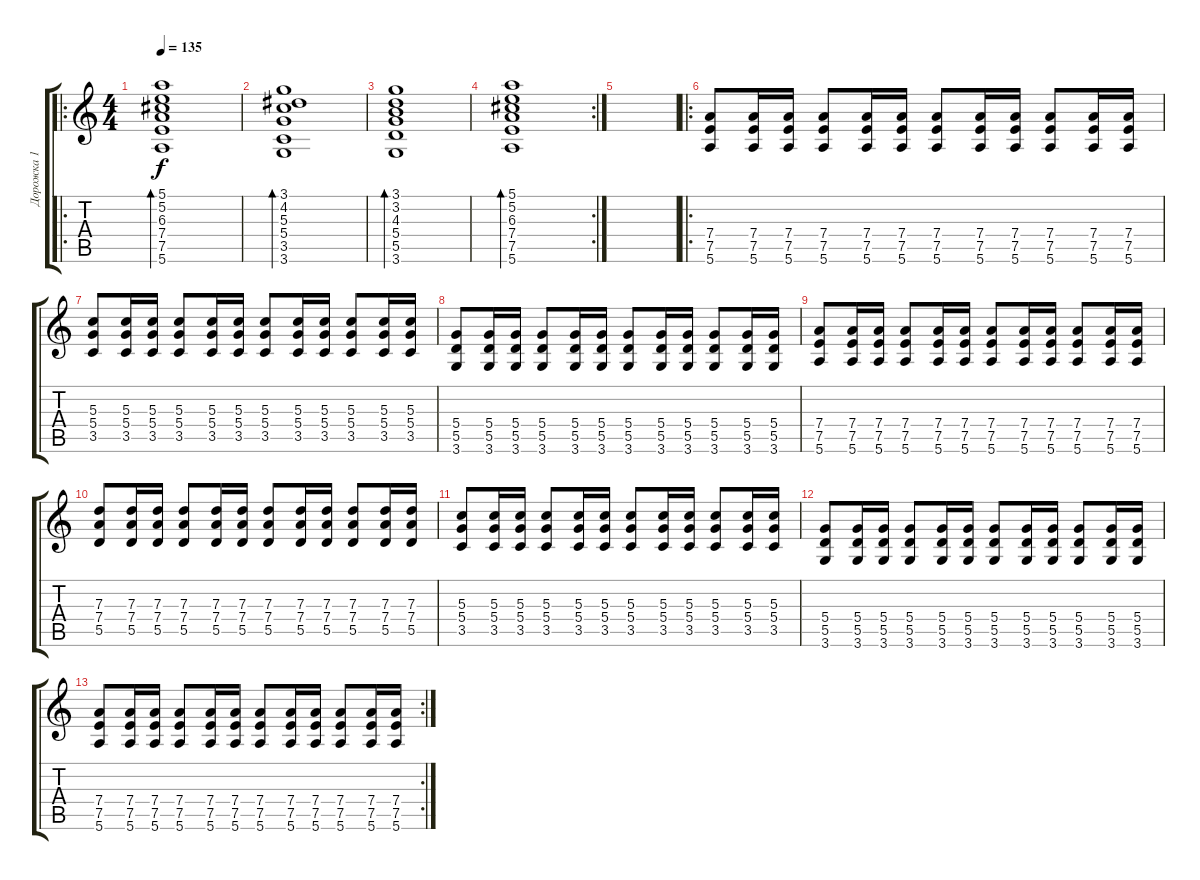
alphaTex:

\track ("Дорожка 1" "Дорожка 1") {instrument acousticguitarsteel}
\staff {score tabs}
\tuning (E4 B3 G3 D3 A2 E2) {hide}
\ro
\ts (4 4)
\tempo 135
\clef g2
\ks c
(5.1 5.2 6.3 7.4 7.5 5.6).1{bd 480 dy f} |
(3.1 4.2 5.3 5.4 3.5 3.6).1{bd 480} |
(3.1 3.2 4.3 5.4 5.5 3.6).1{bd 480} |
\rc 2
(5.1 5.2 6.3 7.4 7.5 5.6).1{bd 480} |
|
\ro
(7.4 7.5 5.6).8 (7.4 7.5 5.6).16 (7.4 7.5 5.6).16 (7.4 7.5 5.6).8 (7.4 7.5 5.6).16 (7.4 7.5 5.6).16 (7.4 7.5 5.6).8 (7.4 7.5 5.6).16 (7.4 7.5 5.6).16 (7.4 7.5 5.6).8 (7.4 7.5 5.6).16 (7.4 7.5 5.6).16 |
(5.3 5.4 3.5).8 (5.3 5.4 3.5).16 (5.3 5.4 3.5).16 (5.3 5.4 3.5).8 (5.3 5.4 3.5).16 (5.3 5.4 3.5).16 (5.3 5.4 3.5).8 (5.3 5.4 3.5).16 (5.3 5.4 3.5).16 (5.3 5.4 3.5).8 (5.3 5.4 3.5).16 (5.3 5.4 3.5).16 |
(5.4 5.5 3.6).8 (5.4 5.5 3.6).16 (5.4 5.5 3.6).16 (5.4 5.5 3.6).8 (5.4 5.5 3.6).16 (5.4 5.5 3.6).16 (5.4 5.5 3.6).8 (5.4 5.5 3.6).16 (5.4 5.5 3.6).16 (5.4 5.5 3.6).8 (5.4 5.5 3.6).16 (5.4 5.5 3.6).16 |
(7.4 7.5 5.6).8 (7.4 7.5 5.6).16 (7.4 7.5 5.6).16 (7.4 7.5 5.6).8 (7.4 7.5 5.6).16 (7.4 7.5 5.6).16 (7.4 7.5 5.6).8 (7.4 7.5 5.6).16 (7.4 7.5 5.6).16 (7.4 7.5 5.6).8 (7.4 7.5 5.6).16 (7.4 7.5 5.6).16 |
(7.3 7.4 5.5).8 (7.3 7.4 5.5).16 (7.3 7.4 5.5).16 (7.3 7.4 5.5).8 (7.3 7.4 5.5).16 (7.3 7.4 5.5).16 (7.3 7.4 5.5).8 (7.3 7.4 5.5).16 (7.3 7.4 5.5).16 (7.3 7.4 5.5).8 (7.3 7.4 5.5).16 (7.3 7.4 5.5).16 |
(5.3 5.4 3.5).8 (5.3 5.4 3.5).16 (5.3 5.4 3.5).16 (5.3 5.4 3.5).8 (5.3 5.4 3.5).16 (5.3 5.4 3.5).16 (5.3 5.4 3.5).8 (5.3 5.4 3.5).16 (5.3 5.4 3.5).16 (5.3 5.4 3.5).8 (5.3 5.4 3.5).16 (5.3 5.4 3.5).16 |
(5.4 5.5 3.6).8 (5.4 5.5 3.6).16 (5.4 5.5 3.6).16 (5.4 5.5 3.6).8 (5.4 5.5 3.6).16 (5.4 5.5 3.6).16 (5.4 5.5 3.6).8 (5.4 5.5 3.6).16 (5.4 5.5 3.6).16 (5.4 5.5 3.6).8 (5.4 5.5 3.6).16 (5.4 5.5 3.6).16 |
\rc 2
(7.4 7.5 5.6).8 (7.4 7.5 5.6).16 (7.4 7.5 5.6).16 (7.4 7.5 5.6).8 (7.4 7.5 5.6).16 (7.4 7.5 5.6).16 (7.4 7.5 5.6).8 (7.4 7.5 5.6).16 (7.4 7.5 5.6).16 (7.4 7.5 5.6).8 (7.4 7.5 5.6).16 (7.4 7.5 5.6).16
